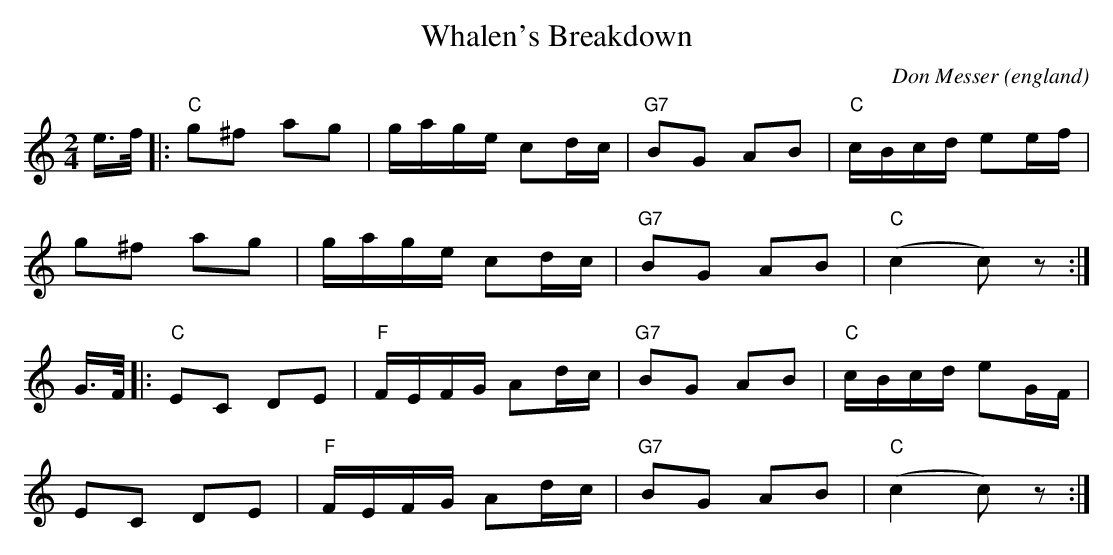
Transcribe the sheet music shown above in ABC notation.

X:1
T:Whalen's Breakdown
O:england
M:2/4
L:1/16
C:Don Messer
K:C
e>f|:"C"g2^f2 a2g2|gage c2dc|"G7"B2G2 A2B2|"C"cBcd e2ef|
g2^f2 a2g2|gage c2dc|"G7"B2G2 A2B2|"C"(c4 c2)z2:|
G>F|:"C"E2C2 D2E2|"F"FEFG A2dc|"G7"B2G2 A2B2|"C"cBcd e2GF|
E2C2 D2E2|"F"FEFG A2dc|"G7"B2G2 A2B2|"C"(c4 c2)z2:|
